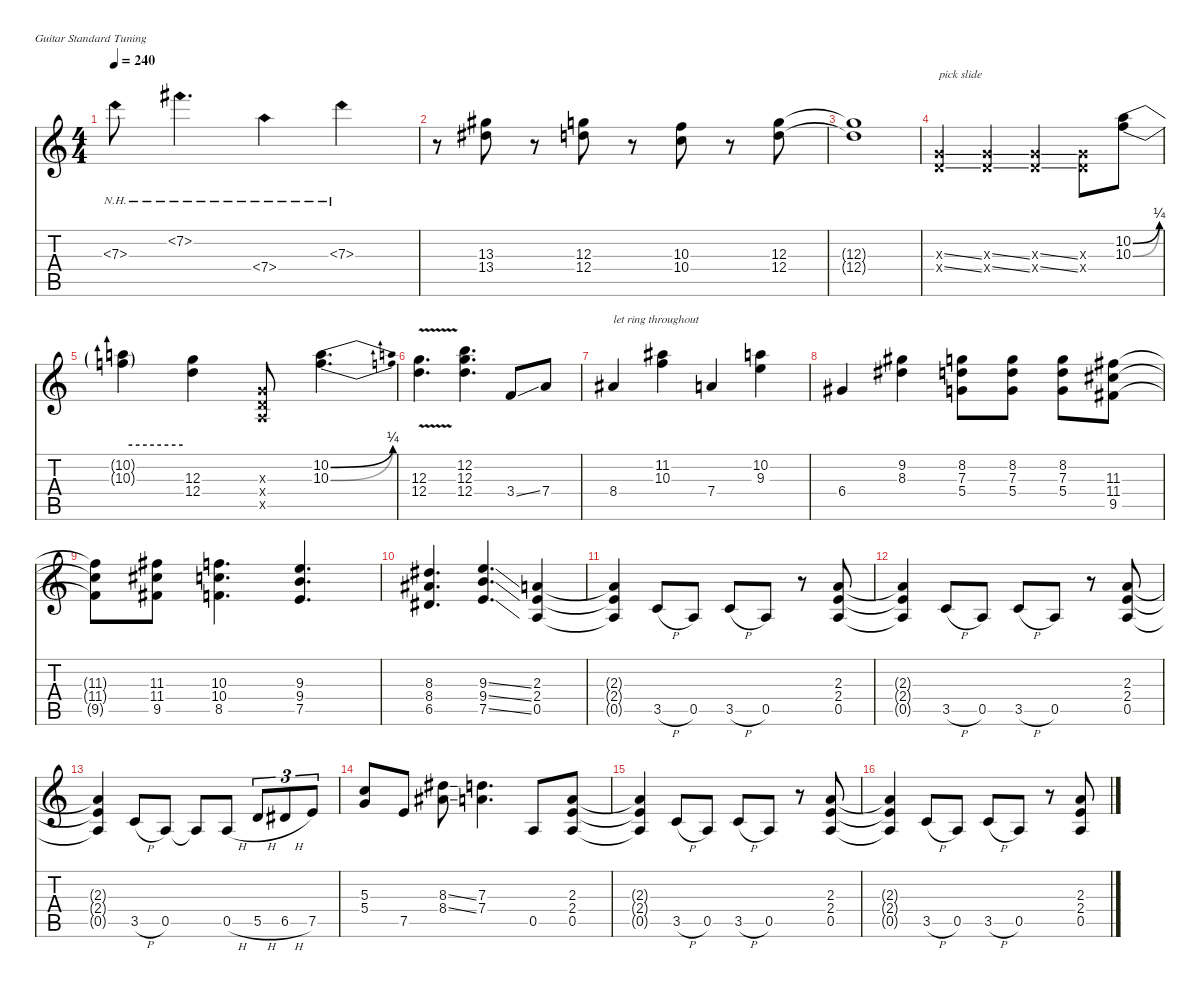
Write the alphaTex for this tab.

\defaultSystemsLayout 4
\hideDynamics
\bracketExtendMode nobrackets
\singleTrackTrackNamePolicy hidden
\multiTrackTrackNamePolicy hidden
\otherSystemsTrackNameOrientation horizontal
\track ("Guitar" "dist.guit.") {instrument distortionguitar}
\staff {score tabs}
\tuning (E4 B3 G3 D3 A2 E2)
\ts (4 4)
\tempo 240
\clef g2
\ks c
7.3{nh t}.8{dy f beam Down} 7.2{nh acc #}.4{d beam Down} 7.4{nh}.4{beam Down} 7.3{nh}.4{beam Down} |
r.8{beam Down} (13.3{acc #} 13.4{acc #}).8{beam Down} r.8{beam Down} (12.3 12.4).8{beam Down} r.8{beam Down} (10.3 10.4).8{beam Down} r.8{beam Down} (12.3 12.4).8{beam Down} |
(12.3{t} 12.4{t}).1{beam Down} |
(0.3{ss x} 0.4{ss x}).4{txt "pick slide" beam Up} (0.3{ss x} 0.4{ss x}).4{beam Up} (0.3{ss x} 0.4{ss x}).4{beam Up} (0.3{x} 0.4{x}).8{beam Down} (10.2{be (bend 0 0 60 1)} 10.3{be (bend 0 0 60 1)}).8{beam Down} |
(10.2{be (hold 0 1 60 1) t} 10.3{be (hold 0 1 60 1) t}).4{beam Down} (12.3 12.4).4{beam Down} (0.3{x} 0.4{x} 0.5{x}).8{beam Up} (10.2{be (bend 0 0 30 1)} 10.3{be (bend 0 0 30 1)}).4{d beam Down} |
(12.3{v} 12.4{v}).4{d beam Down} (12.2 12.3 12.4).4{d beam Down} 3.4{ss}.8{beam Up} 7.4.8{beam Up} |
8.4{acc #}.4{txt "let ring throughout" beam Up} (11.2{acc #} 10.3).4{beam Down} 7.4.4{beam Up} (10.2 9.3).4{beam Down} |
6.4{acc #}.4{beam Up} (9.2{acc #} 8.3{acc #}).4{beam Down} (8.2 7.3 5.4).8{beam Down} (8.2 7.3 5.4).8{beam Down} (8.2 7.3 5.4).8{beam Down} (11.3{acc #} 11.4{acc #} 9.5{acc #}).8{beam Down} |
(11.3{t acc #} 11.4{t acc #} 9.5{t acc #}).8{beam Down} (11.3{acc #} 11.4{acc #} 9.5{acc #}).8{beam Down} (10.3 10.4 8.5).4{d beam Down} (9.3 9.4 7.5).4{d beam Up} |
(8.3{acc #} 8.4{acc #} 6.5{acc #}).4{d beam Up} (9.3{ss} 9.4{ss} 7.5{ss}).4{d beam Up} (2.3 2.4 0.5).4{beam Up} |
(2.3{t} 2.4{t} 0.5{t}).4{beam Up} 3.5{h}.8{beam Up} 0.5.8{beam Up} 3.5{h}.8{beam Up} 0.5.8{beam Up} r.8{beam Up} (2.3 2.4 0.5).8{beam Up} |
(2.3{t} 2.4{t} 0.5{t}).4{beam Up} 3.5{h}.8{beam Up} 0.5.8{beam Up} 3.5{h}.8{beam Up} 0.5.8{beam Up} r.8{beam Up} (2.3 2.4 0.5).8{beam Up} |
(2.3{t} 2.4{t} 0.5{t}).4{beam Up} 3.5{h}.8{beam Up} 0.5.8{beam Up} 0.5{t}.8{beam Up} 0.5{h}.8{beam Up} 5.5{h}.8{tu (3 2) beam Up} 6.5{h acc #}.8{tu (3 2) beam Up} 7.5.8{tu (3 2) beam Up} |
(5.3 5.4).8{beam Up} 7.5.8{beam Up} (8.3{ss acc #} 8.4{ss acc #}).8{beam Down} (7.3 7.4).4{d beam Down} 0.5.8{beam Up} (2.3 2.4 0.5).8{beam Up} |
(2.3{t} 2.4{t} 0.5{t}).4{beam Up} 3.5{h}.8{beam Up} 0.5.8{beam Up} 3.5{h}.8{beam Up} 0.5.8{beam Up} r.8{beam Up} (2.3 2.4 0.5).8{beam Up} |
(2.3{t} 2.4{t} 0.5{t}).4{beam Up} 3.5{h}.8{beam Up} 0.5.8{beam Up} 3.5{h}.8{beam Up} 0.5.8{beam Up} r.8{beam Up} (2.3 2.4 0.5).8{beam Up}
